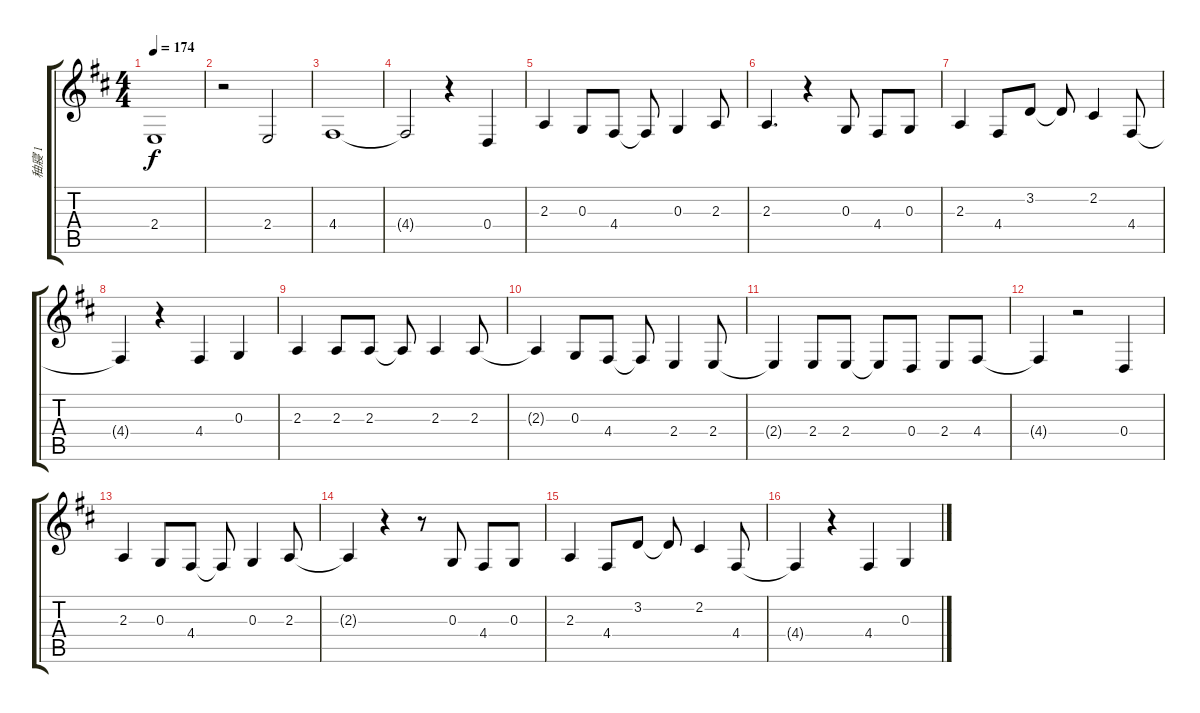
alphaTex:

\track ("秞寢 1" "秞寢 1") {instrument flute}
\staff {score tabs}
\tuning (E4 B3 G3 D3 A2 E2) {hide}
\ts (4 4)
\tempo 174
\clef g2
\ks d
2.4{t}.1{dy f} |
r.2 2.4.2 |
4.4.1 |
4.4{t}.2 r.4 0.4.4 |
2.3.4 0.3.8 4.4.8 4.4{t}.8 0.3.4 2.3.8 |
2.3.4{d} r.4 0.3.8 4.4.8 0.3.8 |
2.3.4 4.4.8 3.2.8 3.2{t}.8 2.2.4 4.4.8 |
4.4{t}.4 r.4 4.4.4 0.3.4 |
2.3.4 2.3.8 2.3.8 2.3{t}.8 2.3.4 2.3.8 |
2.3{t}.4 0.3.8 4.4.8 4.4{t}.8 2.4.4 2.4.8 |
2.4{t}.4 2.4.8 2.4.8 2.4{t}.8 0.4.8 2.4.8 4.4.8 |
4.4{t}.4 r.2 0.4.4 |
2.3.4 0.3.8 4.4.8 4.4{t}.8 0.3.4 2.3.8 |
2.3{t}.4 r.4 r.8 0.3.8 4.4.8 0.3.8 |
2.3.4 4.4.8 3.2.8 3.2{t}.8 2.2.4 4.4.8 |
4.4{t}.4 r.4 4.4.4 0.3.4
